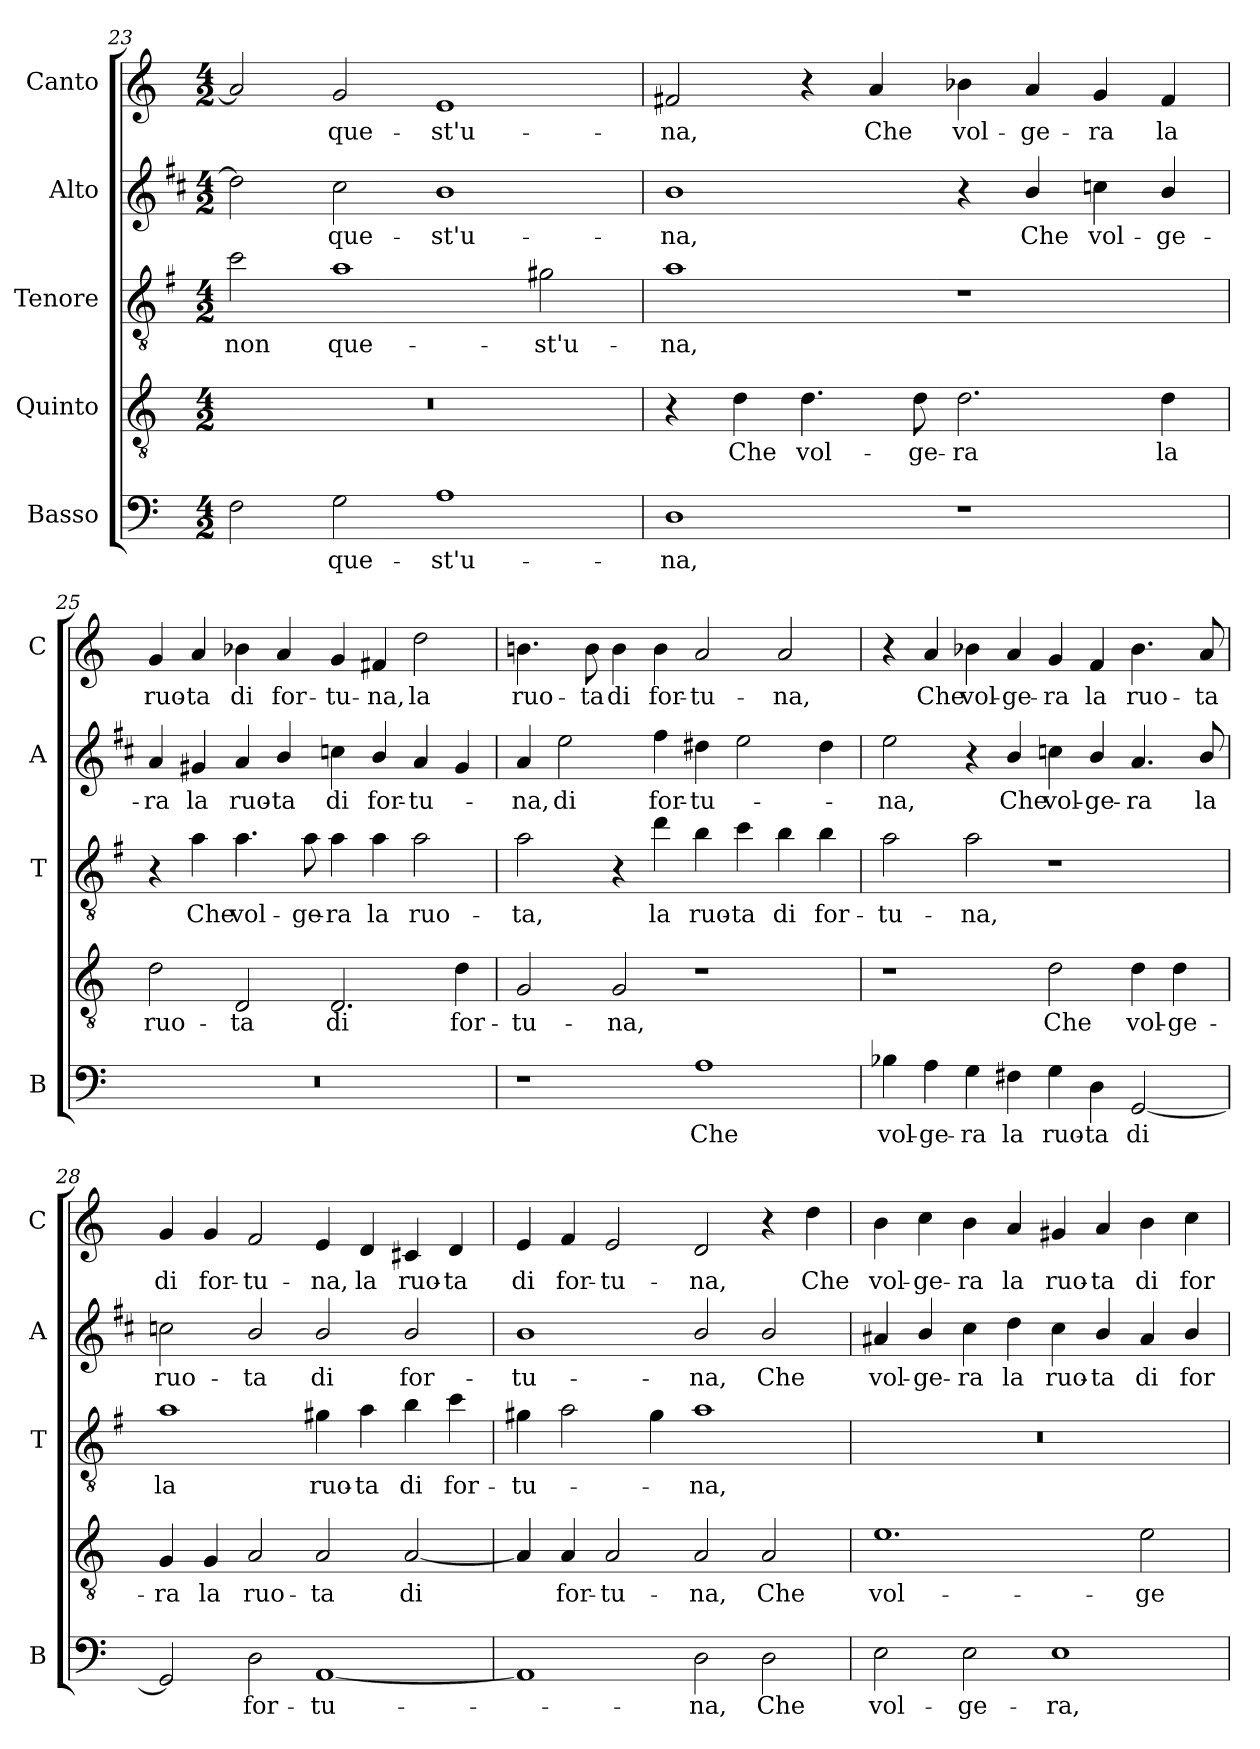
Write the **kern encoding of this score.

**kern	**text	**kern	**text	**kern	**text	**kern	**text	**kern	**text
*part5	*part5	*part4	*part4	*part3	*part3	*part2	*part2	*part1	*part1
*staff5	*staff5	*staff4	*staff4	*staff3	*staff3	*staff2	*staff2	*staff1	*staff1
*I"Basso	*	*I"Quinto	*	*I"Tenore	*	*I"Alto	*	*I"Canto	*
*I'B	*	*	*	*I'T	*	*I'A	*	*I'C	*
!!LO:PB:g=z
*clefF4	*	*clefGv2	*	*clefGv2	*	*clefG2	*	*clefG2	*
*	*	*	*	*ITrd4c7	*	*ITrd1c2	*	*	*
*k[]	*	*k[]	*	*k[]	*	*k[]	*	*k[]	*
*C:	*	*C:	*	*C:	*	*C:	*	*C:	*
*M4/2	*	*M4/2	*	*M4/2	*	*M4/2	*	*M4/2	*
=23	=23	=23	=23	=23	=23	=23	=23	=23	=23
!	!	!	!	!	!LO:LY:b	!	!	!	!
2F\	.	0r	.	2f\	non	2cc\]	.	2a/]	.
!	!LO:LY:b	!	!	!	!LO:LY:b	!	!LO:LY:b	!	!LO:LY:b
2G\	que-	.	.	1d	que-	2b\	que-	2g/	que-
!	!LO:LY:b	!	!	!	!	!	!LO:LY:b	!	!LO:LY:b
1A	-st'u-	.	.	.	.	1a	-st'u-	1e	-st'u-
!	!	!	!	!	!LO:LY:b	!	!	!	!
.	.	.	.	2c#X\	-st'u-	.	.	.	.
=24	=24	=24	=24	=24	=24	=24	=24	=24	=24
!	!LO:LY:b	!	!	!	!LO:LY:b	!	!LO:LY:b	!	!LO:LY:b
1D	-na,	4r	.	1d	-na,	1a	-na,	2f#X/	-na,
!	!	!	!LO:LY:b	!	!	!	!	!	!
.	.	4d\	Che	.	.	.	.	.	.
!	!	!	!LO:LY:b	!	!	!	!	!	!
.	.	4.d\	vol-	.	.	.	.	4r	.
!	!	!	!	!	!	!	!	!	!LO:LY:b
.	.	.	.	.	.	.	.	4a/	Che
!	!	!	!LO:LY:b	!	!	!	!	!	!
.	.	8d\	-ge-	.	.	.	.	.	.
!	!	!	!LO:LY:b	!	!	!	!	!	!LO:LY:b
1r	.	2.d\	-ra	1r	.	4r	.	4b-X\	vol-
!	!	!	!	!	!	!	!LO:LY:b	!	!LO:LY:b
.	.	.	.	.	.	4a/	Che	4a/	-ge-
!	!	!	!	!	!	!	!LO:LY:b	!	!LO:LY:b
.	.	.	.	.	.	4b-X\	vol-	4g/	-ra
!	!	!	!LO:LY:b	!	!	!	!LO:LY:b	!	!LO:LY:b
.	.	4d\	la	.	.	4a/	-ge-	4f#/	la
=25	=25	=25	=25	=25	=25	=25	=25	=25	=25
!	!	!	!LO:LY:b	!	!	!	!LO:LY:b	!	!LO:LY:b
0r	.	2d\	ruo-	4r	.	4g/	-ra	4g/	ruo-
!	!	!	!	!	!LO:LY:b	!	!LO:LY:b	!	!LO:LY:b
.	.	.	.	4d\	Che	4f#X/	la	4a/	-ta
!	!	!	!LO:LY:b	!	!LO:LY:b	!	!LO:LY:b	!	!LO:LY:b
.	.	2D/	-ta	4.d\	vol-	4g/	ruo-	4b-X\	di
!	!	!	!	!	!	!	!LO:LY:b	!	!LO:LY:b
.	.	.	.	.	.	4a/	-ta	4a/	for-
!	!	!	!	!	!LO:LY:b	!	!	!	!
.	.	.	.	8d\	-ge-	.	.	.	.
!	!	!	!LO:LY:b	!	!LO:LY:b	!	!LO:LY:b	!	!LO:LY:b
.	.	2.D/	di	4d\	-ra	4b-X\	di	4g/	-tu-
!	!	!	!	!	!LO:LY:b	!	!LO:LY:b	!	!LO:LY:b
.	.	.	.	4d\	la	4a/	for-	4f#X/	-na,
!	!	!	!	!	!LO:LY:b	!	!LO:LY:b	!	!LO:LY:b
.	.	.	.	2d\	ruo-	4g/	-tu-	2dd\	la
!	!	!	!LO:LY:b	!	!	!	!	!	!
.	.	4d\	for-	.	.	4f#/	.	.	.
=26	=26	=26	=26	=26	=26	=26	=26	=26	=26
!	!	!	!LO:LY:b	!	!LO:LY:b	!	!LO:LY:b	!	!LO:LY:b
1r	.	2G/	-tu-	2d\	-ta,	4g/	-na,	4.bni\	ruo-
!	!	!	!	!	!	!	!LO:LY:b	!	!
.	.	.	.	.	.	2dd\	di	.	.
!	!	!	!	!	!	!	!	!	!LO:LY:b
.	.	.	.	.	.	.	.	8b\	-ta
!	!	!	!LO:LY:b	!	!	!	!	!	!LO:LY:b
.	.	2G/	-na,	4r	.	.	.	4b\	di
!	!	!	!	!	!LO:LY:b	!	!LO:LY:b	!	!LO:LY:b
.	.	.	.	4g\	la	4ee\	for-	4b\	for-
!	!LO:LY:b	!	!	!	!LO:LY:b	!	!LO:LY:b	!	!LO:LY:b
1A	Che	1r	.	4e\	ruo-	4cc#X\	-tu-	2a/	-tu-
!	!	!	!	!	!LO:LY:b	!	!	!	!
.	.	.	.	4f\	-ta	2dd\	.	.	.
!	!	!	!	!	!LO:LY:b	!	!	!	!LO:LY:b
.	.	.	.	4e\	di	.	.	2a/	-na,
!	!	!	!	!	!LO:LY:b	!	!	!	!
.	.	.	.	4e\	for-	4cc#\	.	.	.
!!LO:LB:g=z
=27	=27	=27	=27	=27	=27	=27	=27	=27	=27
!	!LO:LY:b	!	!	!	!LO:LY:b	!	!LO:LY:b	!	!
4B-X\	vol-	1r	.	2d\	-tu-	2dd\	-na,	4r	.
!	!LO:LY:b	!	!	!	!	!	!	!	!LO:LY:b
4A\	-ge-	.	.	.	.	.	.	4a/	Che
!	!LO:LY:b	!	!	!	!LO:LY:b	!	!	!	!LO:LY:b
4G\	-ra	.	.	2d\	-na,	4r	.	4b-X\	vol-
!	!LO:LY:b	!	!	!	!	!	!LO:LY:b	!	!LO:LY:b
4F#X\	la	.	.	.	.	4a/	Che	4a/	-ge-
!	!LO:LY:b	!	!LO:LY:b	!	!	!	!LO:LY:b	!	!LO:LY:b
4G\	ruo-	2d\	Che	1r	.	4b-X\	vol-	4g/	-ra
!	!LO:LY:b	!	!	!	!	!	!LO:LY:b	!	!LO:LY:b
4D\	-ta	.	.	.	.	4a/	-ge-	4f/	la
!	!LO:LY:b	!	!LO:LY:b	!	!	!	!LO:LY:b	!	!LO:LY:b
[2GG/	di	4d\	vol-	.	.	4.g/	-ra	4.b-\	ruo-
!	!	!	!LO:LY:b	!	!	!	!	!	!
.	.	4d\	-ge-	.	.	.	.	.	.
!	!	!	!	!	!	!	!LO:LY:b	!	!LO:LY:b
.	.	.	.	.	.	8a/	la	8a/	-ta
=28	=28	=28	=28	=28	=28	=28	=28	=28	=28
!	!	!	!LO:LY:b	!	!LO:LY:b	!	!LO:LY:b	!	!LO:LY:b
2GG/]	.	4G/	-ra	1d	la	2b-X\	ruo-	4g/	di
!	!	!	!LO:LY:b	!	!	!	!	!	!LO:LY:b
.	.	4G/	la	.	.	.	.	4g/	for-
!	!LO:LY:b	!	!LO:LY:b	!	!	!	!LO:LY:b	!	!LO:LY:b
2D\	for-	2A/	ruo-	.	.	2a/	-ta	2f/	-tu-
!	!LO:LY:b	!	!LO:LY:b	!	!LO:LY:b	!	!LO:LY:b	!	!LO:LY:b
[1AA	-tu-	2A/	-ta	4c#X\	ruo-	2a/	di	4e/	-na,
!	!	!	!	!	!LO:LY:b	!	!	!	!LO:LY:b
.	.	.	.	4d\	-ta	.	.	4d/	la
!	!	!	!LO:LY:b	!	!LO:LY:b	!	!LO:LY:b	!	!LO:LY:b
.	.	[2A/	di	4e\	di	2a/	for-	4c#X/	ruo-
!	!	!	!	!	!LO:LY:b	!	!	!	!LO:LY:b
.	.	.	.	4f\	for-	.	.	4d/	-ta
=29	=29	=29	=29	=29	=29	=29	=29	=29	=29
!	!	!	!	!	!LO:LY:b	!	!LO:LY:b	!	!LO:LY:b
1AA]	.	4A/]	.	4c#X\	-tu-	1a	-tu-	4e/	di
!	!	!	!LO:LY:b	!	!	!	!	!	!LO:LY:b
.	.	4A/	for-	2d\	.	.	.	4f/	for-
!	!	!	!LO:LY:b	!	!	!	!	!	!LO:LY:b
.	.	2A/	-tu-	.	.	.	.	2e/	-tu-
.	.	.	.	4c#\	.	.	.	.	.
!	!LO:LY:b	!	!LO:LY:b	!	!LO:LY:b	!	!LO:LY:b	!	!LO:LY:b
2D\	-na,	2A/	-na,	1d	-na,	2a/	-na,	2d/	-na,
!	!LO:LY:b	!	!LO:LY:b	!	!	!	!LO:LY:b	!	!
2D\	Che	2A/	Che	.	.	2a/	Che	4r	.
!	!	!	!	!	!	!	!	!	!LO:LY:b
.	.	.	.	.	.	.	.	4dd\	Che
=30	=30	=30	=30	=30	=30	=30	=30	=30	=30
!	!LO:LY:b	!	!LO:LY:b	!	!	!	!LO:LY:b	!	!LO:LY:b
2E\	vol-	1.e	vol-	0r	.	4g#X/	vol-	4b\	vol-
!	!	!	!	!	!	!	!LO:LY:b	!	!LO:LY:b
.	.	.	.	.	.	4a/	-ge-	4cc\	-ge-
!	!LO:LY:b	!	!	!	!	!	!LO:LY:b	!	!LO:LY:b
2E\	-ge-	.	.	.	.	4b\	-ra	4b\	-ra
!	!	!	!	!	!	!	!LO:LY:b	!	!LO:LY:b
.	.	.	.	.	.	4cc\	la	4a/	la
!	!LO:LY:b	!	!	!	!	!	!LO:LY:b	!	!LO:LY:b
1E	-ra,	.	.	.	.	4b\	ruo-	4g#X/	ruo-
!	!	!	!	!	!	!	!LO:LY:b	!	!LO:LY:b
.	.	.	.	.	.	4a/	-ta	4a/	-ta
!	!	!	!LO:LY:b	!	!	!	!LO:LY:b	!	!LO:LY:b
.	.	2e\	-ge-	.	.	4g#/	di	4b\	di
!	!	!	!	!	!	!	!LO:LY:b	!	!LO:LY:b
.	.	.	.	.	.	4a/	for-	4cc\	for-
=	=	=	=	=	=	=	=	=	=
*-	*-	*-	*-	*-	*-	*-	*-	*-	*-
